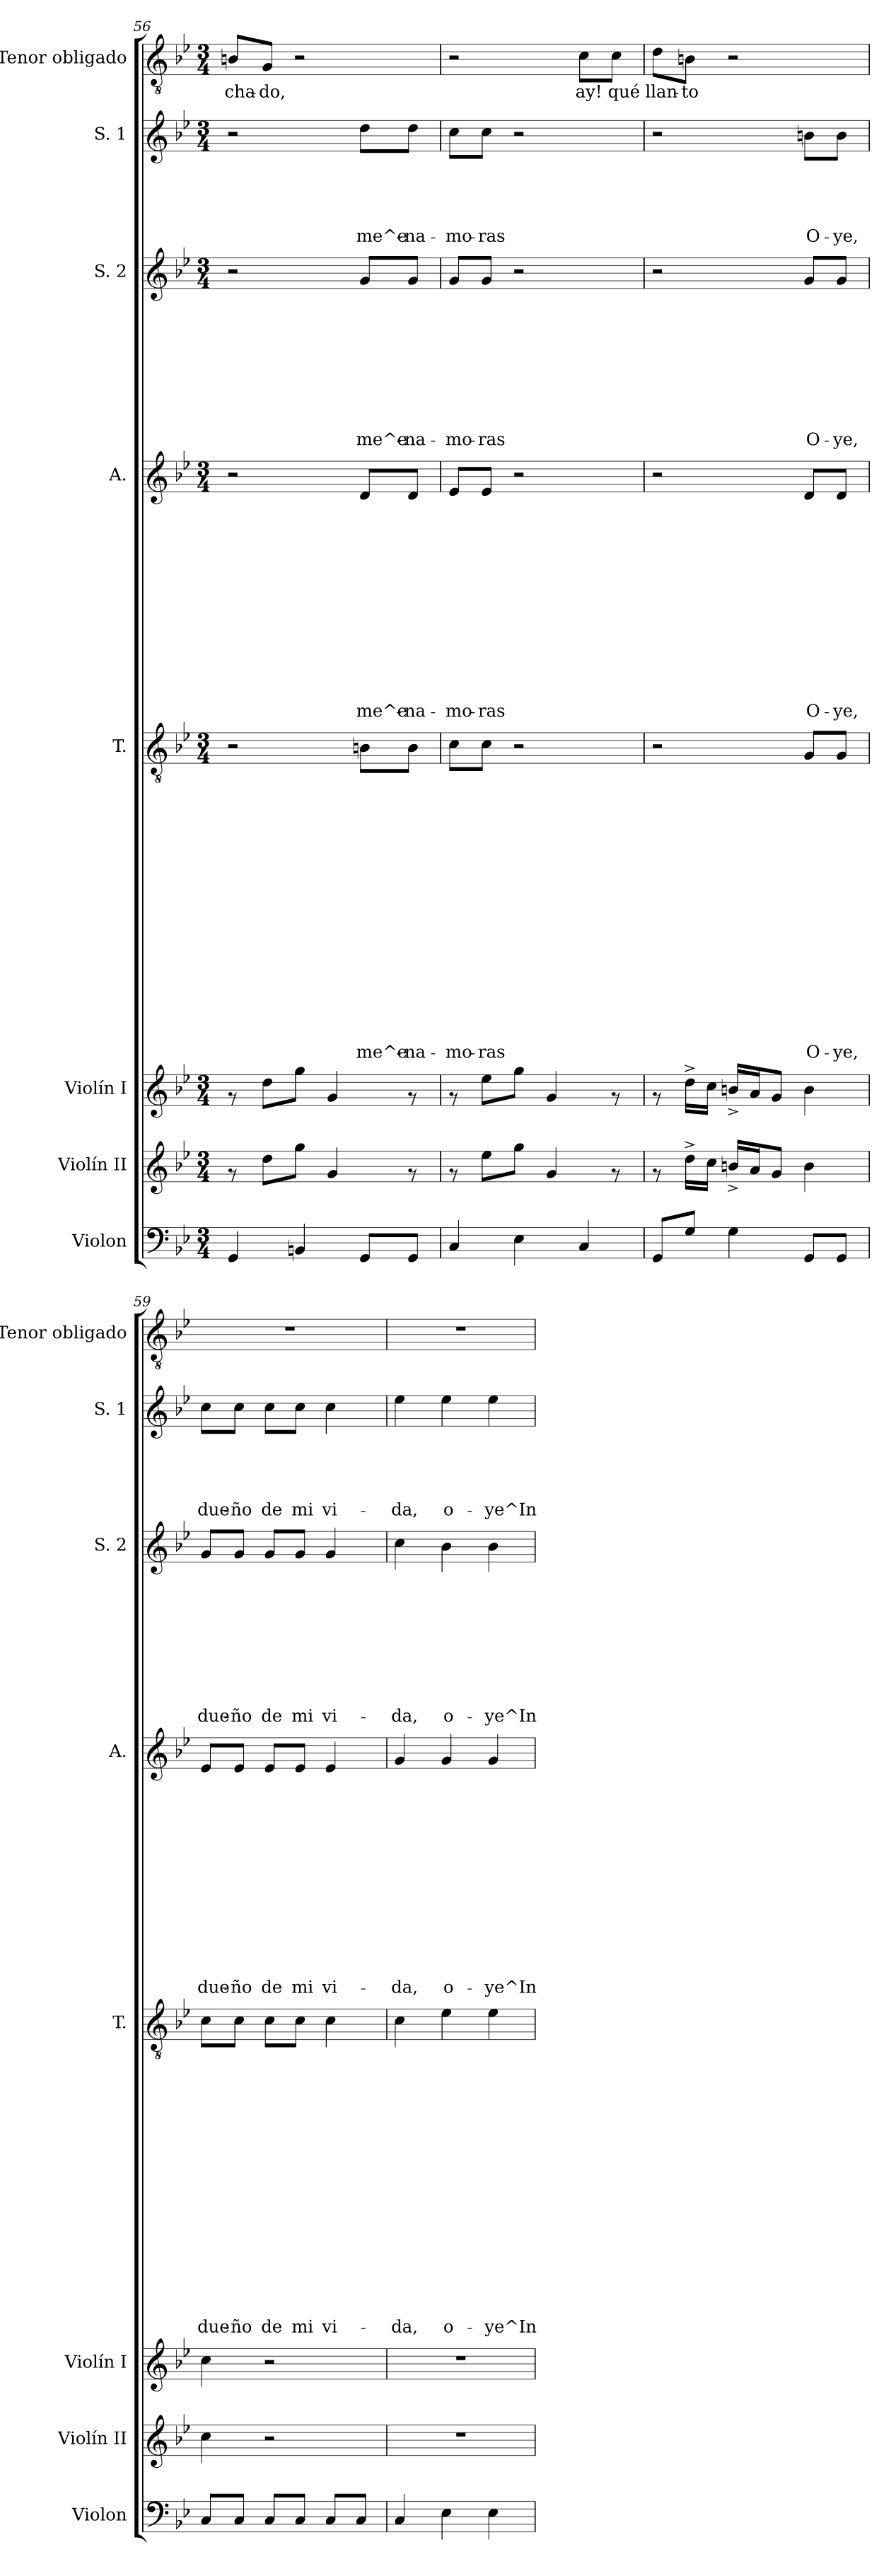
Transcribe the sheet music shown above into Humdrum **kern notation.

**kern	**kern	**kern	**kern	**text	**text	**text	**text	**text	**text	**text	**text	**text	**text	**text	**text	**text	**text	**text	**text	**text	**kern	**text	**text	**text	**text	**text	**text	**text	**text	**text	**text	**text	**text	**text	**kern	**text	**text	**text	**text	**text	**text	**text	**text	**text	**kern	**text	**text	**text	**text	**text	**kern	**text
*part8	*part7	*part6	*part5	*part5	*part5	*part5	*part5	*part5	*part5	*part5	*part5	*part5	*part5	*part5	*part5	*part5	*part5	*part5	*part5	*part5	*part4	*part4	*part4	*part4	*part4	*part4	*part4	*part4	*part4	*part4	*part4	*part4	*part4	*part4	*part3	*part3	*part3	*part3	*part3	*part3	*part3	*part3	*part3	*part3	*part2	*part2	*part2	*part2	*part2	*part2	*part1	*part1
*staff8	*staff7	*staff6	*staff5	*staff5	*staff5	*staff5	*staff5	*staff5	*staff5	*staff5	*staff5	*staff5	*staff5	*staff5	*staff5	*staff5	*staff5	*staff5	*staff5	*staff5	*staff4	*staff4	*staff4	*staff4	*staff4	*staff4	*staff4	*staff4	*staff4	*staff4	*staff4	*staff4	*staff4	*staff4	*staff3	*staff3	*staff3	*staff3	*staff3	*staff3	*staff3	*staff3	*staff3	*staff3	*staff2	*staff2	*staff2	*staff2	*staff2	*staff2	*staff1	*staff1
*I"Violon	*I"Violín II	*I"Violín I	*I"T.	*	*	*	*	*	*	*	*	*	*	*	*	*	*	*	*	*	*I"A.	*	*	*	*	*	*	*	*	*	*	*	*	*	*I"S. 2	*	*	*	*	*	*	*	*	*	*I"S. 1	*	*	*	*	*	*I"Tenor obligado	*
*I'Violon	*I'Violín II	*I'Violín I	*I'T.	*	*	*	*	*	*	*	*	*	*	*	*	*	*	*	*	*	*I'A.	*	*	*	*	*	*	*	*	*	*	*	*	*	*I'S. 2	*	*	*	*	*	*	*	*	*	*I'S. 1	*	*	*	*	*	*I'Tenor obligado	*
*clefF4	*clefG2	*clefG2	*clefGv2	*	*	*	*	*	*	*	*	*	*	*	*	*	*	*	*	*	*clefG2	*	*	*	*	*	*	*	*	*	*	*	*	*	*clefG2	*	*	*	*	*	*	*	*	*	*clefG2	*	*	*	*	*	*clefGv2	*
*k[b-e-]	*k[b-e-]	*k[b-e-]	*k[b-e-]	*	*	*	*	*	*	*	*	*	*	*	*	*	*	*	*	*	*k[b-e-]	*	*	*	*	*	*	*	*	*	*	*	*	*	*k[b-e-]	*	*	*	*	*	*	*	*	*	*k[b-e-]	*	*	*	*	*	*k[b-e-]	*
*B-:	*B-:	*B-:	*B-:	*	*	*	*	*	*	*	*	*	*	*	*	*	*	*	*	*	*B-:	*	*	*	*	*	*	*	*	*	*	*	*	*	*B-:	*	*	*	*	*	*	*	*	*	*B-:	*	*	*	*	*	*B-:	*
*M3/4	*M3/4	*M3/4	*M3/4	*	*	*	*	*	*	*	*	*	*	*	*	*	*	*	*	*	*M3/4	*	*	*	*	*	*	*	*	*	*	*	*	*	*M3/4	*	*	*	*	*	*	*	*	*	*M3/4	*	*	*	*	*	*M3/4	*
=56	=56	=56	=56	=56	=56	=56	=56	=56	=56	=56	=56	=56	=56	=56	=56	=56	=56	=56	=56	=56	=56	=56	=56	=56	=56	=56	=56	=56	=56	=56	=56	=56	=56	=56	=56	=56	=56	=56	=56	=56	=56	=56	=56	=56	=56	=56	=56	=56	=56	=56	=56	=56
!	!	!	!	!	!	!	!	!	!	!	!	!	!	!	!	!	!	!	!	!	!	!	!	!	!	!	!	!	!	!	!	!	!	!	!	!	!	!	!	!	!	!	!	!	!	!	!	!	!	!	!	!LO:LY:b
4GG/	8rf	8rf	2r	.	.	.	.	.	.	.	.	.	.	.	.	.	.	.	.	.	2r	.	.	.	.	.	.	.	.	.	.	.	.	.	2r	.	.	.	.	.	.	.	.	.	2r	.	.	.	.	.	8Bn/L	-cha-
!	!	!	!	!	!	!	!	!	!	!	!	!	!	!	!	!	!	!	!	!	!	!	!	!	!	!	!	!	!	!	!	!	!	!	!	!	!	!	!	!	!	!	!	!	!	!	!	!	!	!	!	!LO:LY:b
.	8dd\L	8dd\L	.	.	.	.	.	.	.	.	.	.	.	.	.	.	.	.	.	.	.	.	.	.	.	.	.	.	.	.	.	.	.	.	.	.	.	.	.	.	.	.	.	.	.	.	.	.	.	.	8G/J	-do,
4BBn/	8gg\J	8gg\J	.	.	.	.	.	.	.	.	.	.	.	.	.	.	.	.	.	.	.	.	.	.	.	.	.	.	.	.	.	.	.	.	.	.	.	.	.	.	.	.	.	.	.	.	.	.	.	.	2r	.
.	4g/	4g/	.	.	.	.	.	.	.	.	.	.	.	.	.	.	.	.	.	.	.	.	.	.	.	.	.	.	.	.	.	.	.	.	.	.	.	.	.	.	.	.	.	.	.	.	.	.	.	.	.	.
!	!	!	!	!	!	!	!	!	!	!	!	!	!	!	!	!	!	!	!	!LO:LY:b	!	!	!	!	!	!	!	!	!	!	!	!	!	!LO:LY:b	!	!	!	!	!	!	!	!	!	!LO:LY:b	!	!	!	!	!	!LO:LY:b	!	!
8GG/L	.	.	8Bn\L	.	.	.	.	.	.	.	.	.	.	.	.	.	.	.	.	me^e-	8d/L	.	.	.	.	.	.	.	.	.	.	.	.	me^e-	8g/L	.	.	.	.	.	.	.	.	me^e-	8dd\L	.	.	.	.	me^e-	.	.
!	!	!	!	!	!	!	!	!	!	!	!	!	!	!	!	!	!	!	!	!LO:LY:b	!	!	!	!	!	!	!	!	!	!	!	!	!	!LO:LY:b	!	!	!	!	!	!	!	!	!	!LO:LY:b	!	!	!	!	!	!LO:LY:b	!	!
8GG/J	8rf	8rf	8B\J	.	.	.	.	.	.	.	.	.	.	.	.	.	.	.	.	-na-	8d/J	.	.	.	.	.	.	.	.	.	.	.	.	-na-	8g/J	.	.	.	.	.	.	.	.	-na-	8dd\J	.	.	.	.	-na-	.	.
=57	=57	=57	=57	=57	=57	=57	=57	=57	=57	=57	=57	=57	=57	=57	=57	=57	=57	=57	=57	=57	=57	=57	=57	=57	=57	=57	=57	=57	=57	=57	=57	=57	=57	=57	=57	=57	=57	=57	=57	=57	=57	=57	=57	=57	=57	=57	=57	=57	=57	=57	=57	=57
!	!	!	!	!	!	!	!	!	!	!	!	!	!	!	!	!	!	!	!	!LO:LY:b	!	!	!	!	!	!	!	!	!	!	!	!	!	!LO:LY:b	!	!	!	!	!	!	!	!	!	!LO:LY:b	!	!	!	!	!	!LO:LY:b	!	!
4C/	8rf	8rf	8c\L	.	.	.	.	.	.	.	.	.	.	.	.	.	.	.	.	-mo-	8e-/L	.	.	.	.	.	.	.	.	.	.	.	.	-mo-	8g/L	.	.	.	.	.	.	.	.	-mo-	8cc\L	.	.	.	.	-mo-	2r	.
!	!	!	!	!	!	!	!	!	!	!	!	!	!	!	!	!	!	!	!	!LO:LY:b	!	!	!	!	!	!	!	!	!	!	!	!	!	!LO:LY:b	!	!	!	!	!	!	!	!	!	!LO:LY:b	!	!	!	!	!	!LO:LY:b	!	!
.	8ee-\L	8ee-\L	8c\J	.	.	.	.	.	.	.	.	.	.	.	.	.	.	.	.	-ras	8e-/J	.	.	.	.	.	.	.	.	.	.	.	.	-ras	8g/J	.	.	.	.	.	.	.	.	-ras	8cc\J	.	.	.	.	-ras	.	.
4E-\	8gg\J	8gg\J	2r	.	.	.	.	.	.	.	.	.	.	.	.	.	.	.	.	.	2r	.	.	.	.	.	.	.	.	.	.	.	.	.	2r	.	.	.	.	.	.	.	.	.	2r	.	.	.	.	.	.	.
.	4g/	4g/	.	.	.	.	.	.	.	.	.	.	.	.	.	.	.	.	.	.	.	.	.	.	.	.	.	.	.	.	.	.	.	.	.	.	.	.	.	.	.	.	.	.	.	.	.	.	.	.	.	.
!	!	!	!	!	!	!	!	!	!	!	!	!	!	!	!	!	!	!	!	!	!	!	!	!	!	!	!	!	!	!	!	!	!	!	!	!	!	!	!	!	!	!	!	!	!	!	!	!	!	!	!	!LO:LY:b
4C/	.	.	.	.	.	.	.	.	.	.	.	.	.	.	.	.	.	.	.	.	.	.	.	.	.	.	.	.	.	.	.	.	.	.	.	.	.	.	.	.	.	.	.	.	.	.	.	.	.	.	8c\L	ay!
!	!	!	!	!	!	!	!	!	!	!	!	!	!	!	!	!	!	!	!	!	!	!	!	!	!	!	!	!	!	!	!	!	!	!	!	!	!	!	!	!	!	!	!	!	!	!	!	!	!	!	!	!LO:LY:b
.	8rf	8rf	.	.	.	.	.	.	.	.	.	.	.	.	.	.	.	.	.	.	.	.	.	.	.	.	.	.	.	.	.	.	.	.	.	.	.	.	.	.	.	.	.	.	.	.	.	.	.	.	8c\J	qué
=58	=58	=58	=58	=58	=58	=58	=58	=58	=58	=58	=58	=58	=58	=58	=58	=58	=58	=58	=58	=58	=58	=58	=58	=58	=58	=58	=58	=58	=58	=58	=58	=58	=58	=58	=58	=58	=58	=58	=58	=58	=58	=58	=58	=58	=58	=58	=58	=58	=58	=58	=58	=58
!	!	!	!	!	!	!	!	!	!	!	!	!	!	!	!	!	!	!	!	!	!	!	!	!	!	!	!	!	!	!	!	!	!	!	!	!	!	!	!	!	!	!	!	!	!	!	!	!	!	!	!	!LO:LY:b
8GG/L	8rf	8rf	2r	.	.	.	.	.	.	.	.	.	.	.	.	.	.	.	.	.	2r	.	.	.	.	.	.	.	.	.	.	.	.	.	2r	.	.	.	.	.	.	.	.	.	2r	.	.	.	.	.	8d\L	llan-
!	!	!	!	!	!	!	!	!	!	!	!	!	!	!	!	!	!	!	!	!	!	!	!	!	!	!	!	!	!	!	!	!	!	!	!	!	!	!	!	!	!	!	!	!	!	!	!	!	!	!	!	!LO:LY:b
8G/J	16dd^>\LL	16dd^>\LL	.	.	.	.	.	.	.	.	.	.	.	.	.	.	.	.	.	.	.	.	.	.	.	.	.	.	.	.	.	.	.	.	.	.	.	.	.	.	.	.	.	.	.	.	.	.	.	.	8Bn\J	-to
.	16cc\JJ	16cc\JJ	.	.	.	.	.	.	.	.	.	.	.	.	.	.	.	.	.	.	.	.	.	.	.	.	.	.	.	.	.	.	.	.	.	.	.	.	.	.	.	.	.	.	.	.	.	.	.	.	.	.
4G\	16bn^</LL	16bn^</LL	.	.	.	.	.	.	.	.	.	.	.	.	.	.	.	.	.	.	.	.	.	.	.	.	.	.	.	.	.	.	.	.	.	.	.	.	.	.	.	.	.	.	.	.	.	.	.	.	2r	.
.	16a/J	16a/J	.	.	.	.	.	.	.	.	.	.	.	.	.	.	.	.	.	.	.	.	.	.	.	.	.	.	.	.	.	.	.	.	.	.	.	.	.	.	.	.	.	.	.	.	.	.	.	.	.	.
.	8g/J	8g/J	.	.	.	.	.	.	.	.	.	.	.	.	.	.	.	.	.	.	.	.	.	.	.	.	.	.	.	.	.	.	.	.	.	.	.	.	.	.	.	.	.	.	.	.	.	.	.	.	.	.
!	!	!	!	!	!	!	!	!	!	!	!	!	!	!	!	!	!	!	!	!LO:LY:b	!	!	!	!	!	!	!	!	!	!	!	!	!	!LO:LY:b	!	!	!	!	!	!	!	!	!	!LO:LY:b	!	!	!	!	!	!LO:LY:b	!	!
8GG/L	4b\	4b\	8G/L	.	.	.	.	.	.	.	.	.	.	.	.	.	.	.	.	O-	8d/L	.	.	.	.	.	.	.	.	.	.	.	.	O-	8g/L	.	.	.	.	.	.	.	.	O-	8bn\L	.	.	.	.	O-	.	.
!	!	!	!	!	!	!	!	!	!	!	!	!	!	!	!	!	!	!	!	!LO:LY:b	!	!	!	!	!	!	!	!	!	!	!	!	!	!LO:LY:b	!	!	!	!	!	!	!	!	!	!LO:LY:b	!	!	!	!	!	!LO:LY:b	!	!
8GG/J	.	.	8G/J	.	.	.	.	.	.	.	.	.	.	.	.	.	.	.	.	-ye,	8d/J	.	.	.	.	.	.	.	.	.	.	.	.	-ye,	8g/J	.	.	.	.	.	.	.	.	-ye,	8b\J	.	.	.	.	-ye,	.	.
!!LO:PB:g=z
=59	=59	=59	=59	=59	=59	=59	=59	=59	=59	=59	=59	=59	=59	=59	=59	=59	=59	=59	=59	=59	=59	=59	=59	=59	=59	=59	=59	=59	=59	=59	=59	=59	=59	=59	=59	=59	=59	=59	=59	=59	=59	=59	=59	=59	=59	=59	=59	=59	=59	=59	=59	=59
!	!	!	!	!	!	!	!	!	!	!	!	!	!	!	!	!	!	!	!	!LO:LY:b	!	!	!	!	!	!	!	!	!	!	!	!	!	!LO:LY:b	!	!	!	!	!	!	!	!	!	!LO:LY:b	!	!	!	!	!	!LO:LY:b	!	!
8C/L	4cc\	4cc\	8c\L	.	.	.	.	.	.	.	.	.	.	.	.	.	.	.	.	due-	8e-/L	.	.	.	.	.	.	.	.	.	.	.	.	due-	8g/L	.	.	.	.	.	.	.	.	due-	8cc\L	.	.	.	.	due-	2.r	.
!	!	!	!	!	!	!	!	!	!	!	!	!	!	!	!	!	!	!	!	!LO:LY:b	!	!	!	!	!	!	!	!	!	!	!	!	!	!LO:LY:b	!	!	!	!	!	!	!	!	!	!LO:LY:b	!	!	!	!	!	!LO:LY:b	!	!
8C/J	.	.	8c\J	.	.	.	.	.	.	.	.	.	.	.	.	.	.	.	.	-ño	8e-/J	.	.	.	.	.	.	.	.	.	.	.	.	-ño	8g/J	.	.	.	.	.	.	.	.	-ño	8cc\J	.	.	.	.	-ño	.	.
!	!	!	!	!	!	!	!	!	!	!	!	!	!	!	!	!	!	!	!	!LO:LY:b	!	!	!	!	!	!	!	!	!	!	!	!	!	!LO:LY:b	!	!	!	!	!	!	!	!	!	!LO:LY:b	!	!	!	!	!	!LO:LY:b	!	!
8C/L	2r	2r	8c\L	.	.	.	.	.	.	.	.	.	.	.	.	.	.	.	.	de	8e-/L	.	.	.	.	.	.	.	.	.	.	.	.	de	8g/L	.	.	.	.	.	.	.	.	de	8cc\L	.	.	.	.	de	.	.
!	!	!	!	!	!	!	!	!	!	!	!	!	!	!	!	!	!	!	!	!LO:LY:b	!	!	!	!	!	!	!	!	!	!	!	!	!	!LO:LY:b	!	!	!	!	!	!	!	!	!	!LO:LY:b	!	!	!	!	!	!LO:LY:b	!	!
8C/J	.	.	8c\J	.	.	.	.	.	.	.	.	.	.	.	.	.	.	.	.	mi	8e-/J	.	.	.	.	.	.	.	.	.	.	.	.	mi	8g/J	.	.	.	.	.	.	.	.	mi	8cc\J	.	.	.	.	mi	.	.
!	!	!	!	!	!	!	!	!	!	!	!	!	!	!	!	!	!	!	!	!LO:LY:b	!	!	!	!	!	!	!	!	!	!	!	!	!	!LO:LY:b	!	!	!	!	!	!	!	!	!	!LO:LY:b	!	!	!	!	!	!LO:LY:b	!	!
8C/L	.	.	4c\	.	.	.	.	.	.	.	.	.	.	.	.	.	.	.	.	vi-	4e-/	.	.	.	.	.	.	.	.	.	.	.	.	vi-	4g/	.	.	.	.	.	.	.	.	vi-	4cc\	.	.	.	.	vi-	.	.
8C/J	.	.	.	.	.	.	.	.	.	.	.	.	.	.	.	.	.	.	.	.	.	.	.	.	.	.	.	.	.	.	.	.	.	.	.	.	.	.	.	.	.	.	.	.	.	.	.	.	.	.	.	.
=60	=60	=60	=60	=60	=60	=60	=60	=60	=60	=60	=60	=60	=60	=60	=60	=60	=60	=60	=60	=60	=60	=60	=60	=60	=60	=60	=60	=60	=60	=60	=60	=60	=60	=60	=60	=60	=60	=60	=60	=60	=60	=60	=60	=60	=60	=60	=60	=60	=60	=60	=60	=60
!	!	!	!	!	!	!	!	!	!	!	!	!	!	!	!	!	!	!	!	!LO:LY:b	!	!	!	!	!	!	!	!	!	!	!	!	!	!LO:LY:b	!	!	!	!	!	!	!	!	!	!LO:LY:b	!	!	!	!	!	!LO:LY:b	!	!
4C/	2.r	2.r	4c\	.	.	.	.	.	.	.	.	.	.	.	.	.	.	.	.	-da,	4g/	.	.	.	.	.	.	.	.	.	.	.	.	-da,	4cc\	.	.	.	.	.	.	.	.	-da,	4ee-\	.	.	.	.	-da,	2.r	.
!	!	!	!	!	!	!	!	!	!	!	!	!	!	!	!	!	!	!	!	!LO:LY:b	!	!	!	!	!	!	!	!	!	!	!	!	!	!LO:LY:b	!	!	!	!	!	!	!	!	!	!LO:LY:b	!	!	!	!	!	!LO:LY:b	!	!
4E-\	.	.	4e-\	.	.	.	.	.	.	.	.	.	.	.	.	.	.	.	.	o-	4g/	.	.	.	.	.	.	.	.	.	.	.	.	o-	4b-\	.	.	.	.	.	.	.	.	o-	4ee-\	.	.	.	.	o-	.	.
!	!	!	!	!	!	!	!	!	!	!	!	!	!	!	!	!	!	!	!	!LO:LY:b	!	!	!	!	!	!	!	!	!	!	!	!	!	!LO:LY:b	!	!	!	!	!	!	!	!	!	!LO:LY:b	!	!	!	!	!	!LO:LY:b	!	!
4E-\	.	.	4e-\	.	.	.	.	.	.	.	.	.	.	.	.	.	.	.	.	-ye^In-	4g/	.	.	.	.	.	.	.	.	.	.	.	.	-ye^In-	4b-\	.	.	.	.	.	.	.	.	-ye^In-	4ee-\	.	.	.	.	-ye^In-	.	.
=	=	=	=	=	=	=	=	=	=	=	=	=	=	=	=	=	=	=	=	=	=	=	=	=	=	=	=	=	=	=	=	=	=	=	=	=	=	=	=	=	=	=	=	=	=	=	=	=	=	=	=	=
*-	*-	*-	*-	*-	*-	*-	*-	*-	*-	*-	*-	*-	*-	*-	*-	*-	*-	*-	*-	*-	*-	*-	*-	*-	*-	*-	*-	*-	*-	*-	*-	*-	*-	*-	*-	*-	*-	*-	*-	*-	*-	*-	*-	*-	*-	*-	*-	*-	*-	*-	*-	*-
